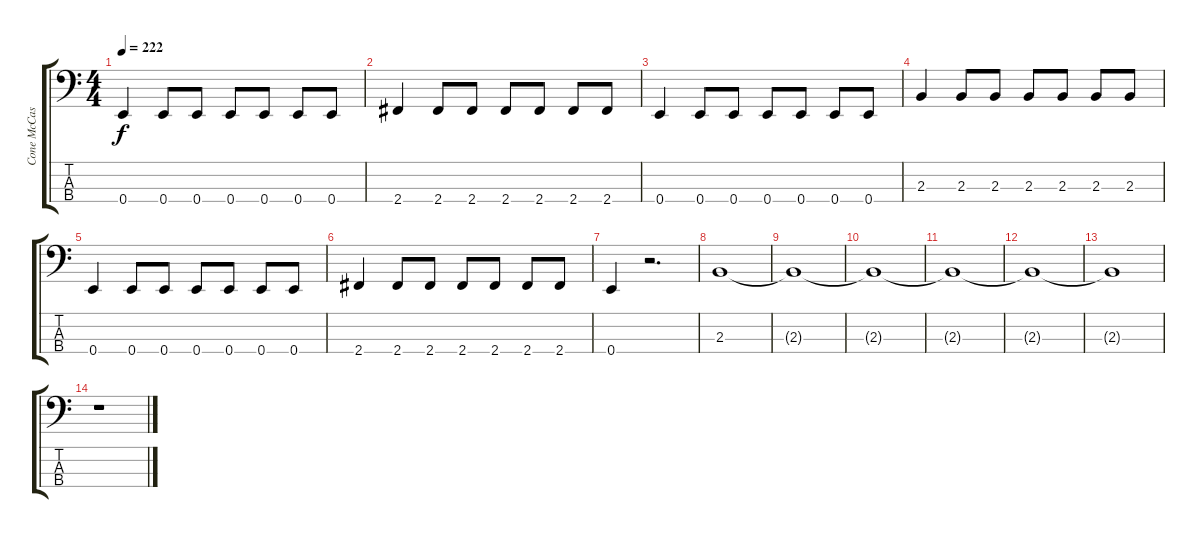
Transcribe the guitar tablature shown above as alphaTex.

\track ("Cone McCaslin" "Cone McCas") {instrument electricbasspick}
\staff {score tabs}
\tuning (G2 D2 A1 E1) {hide}
\ts (4 4)
\tempo 222
\clef f4
\ks c
0.4.4{dy f} 0.4.8 0.4.8 0.4.8 0.4.8 0.4.8 0.4.8 |
2.4.4 2.4.8 2.4.8 2.4.8 2.4.8 2.4.8 2.4.8 |
0.4.4 0.4.8 0.4.8 0.4.8 0.4.8 0.4.8 0.4.8 |
2.3.4 2.3.8 2.3.8 2.3.8 2.3.8 2.3.8 2.3.8 |
0.4.4 0.4.8 0.4.8 0.4.8 0.4.8 0.4.8 0.4.8 |
2.4.4 2.4.8 2.4.8 2.4.8 2.4.8 2.4.8 2.4.8 |
0.4.4 r.2{d} |
2.3.1 |
2.3{t}.1 |
2.3{t}.1 |
2.3{t}.1 |
2.3{t}.1 |
2.3{t}.1 |
r.1
